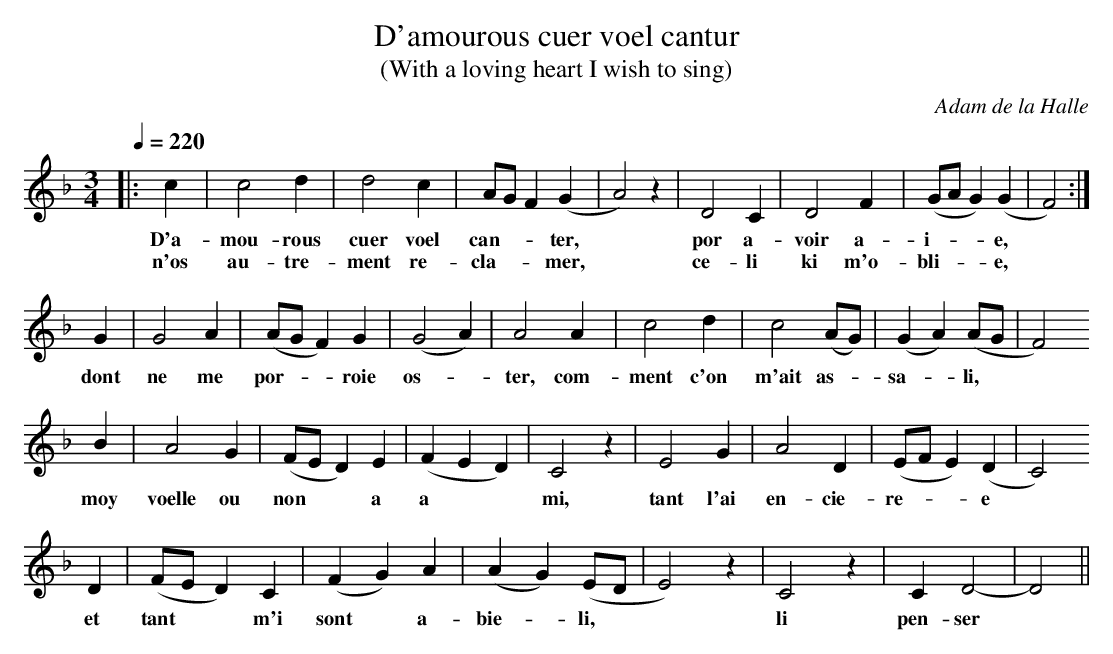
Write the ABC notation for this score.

X:1
T:D'amourous cuer voel cantur
T:(With a loving heart I wish to sing)
C:Adam de la Halle
%%score 1
M:3/4
L:1/4
Q:220
K:Dmin
V:1
|: c | c2 d | d2 c | A/G/F (G | A2) z | D2 C | D2 F | (G/A/G) (G | F2) :|
w: D'a- mou- rous cuer voel can-** ter,* por a- voir a- i-** e,*
w: n'os au-  tre- ment re-  cla-** mer,* ce- li ki m'o- bli-** e,*
G | G2 A   | (A/G/F) G    | (G2A) | A2   A    | c2   d   | c2   (A/G/)   | (GA) (A/G/ | F2)
w: dont ne me    por-**  roie   os-*   ter, com-   ment  c'on m'ait  as-*     sa-*  li,**
B | A2     G | (F/E/D) E | (FED) | C2 z | E2     G | A2   D  | (E/F/E) (D | C2)
w: moy voelle ou   non**   a    a**    mi,    tant l'ai  en- cie-  re-**   e*
D | (F/E/D) C | (FG)  A | (AG) (E/D/ | E2) z | C2 z | C D2- | D2 ||
w: et  tant** m'i  sont* a- bie-*  li,**           li    pen- ser
V:2
+ppp+ [D,A,DAdad']117
V:3 clef=perc
z |: |1-37 +mp+ [AC]/C/[DC][DC] :| [AC]3
